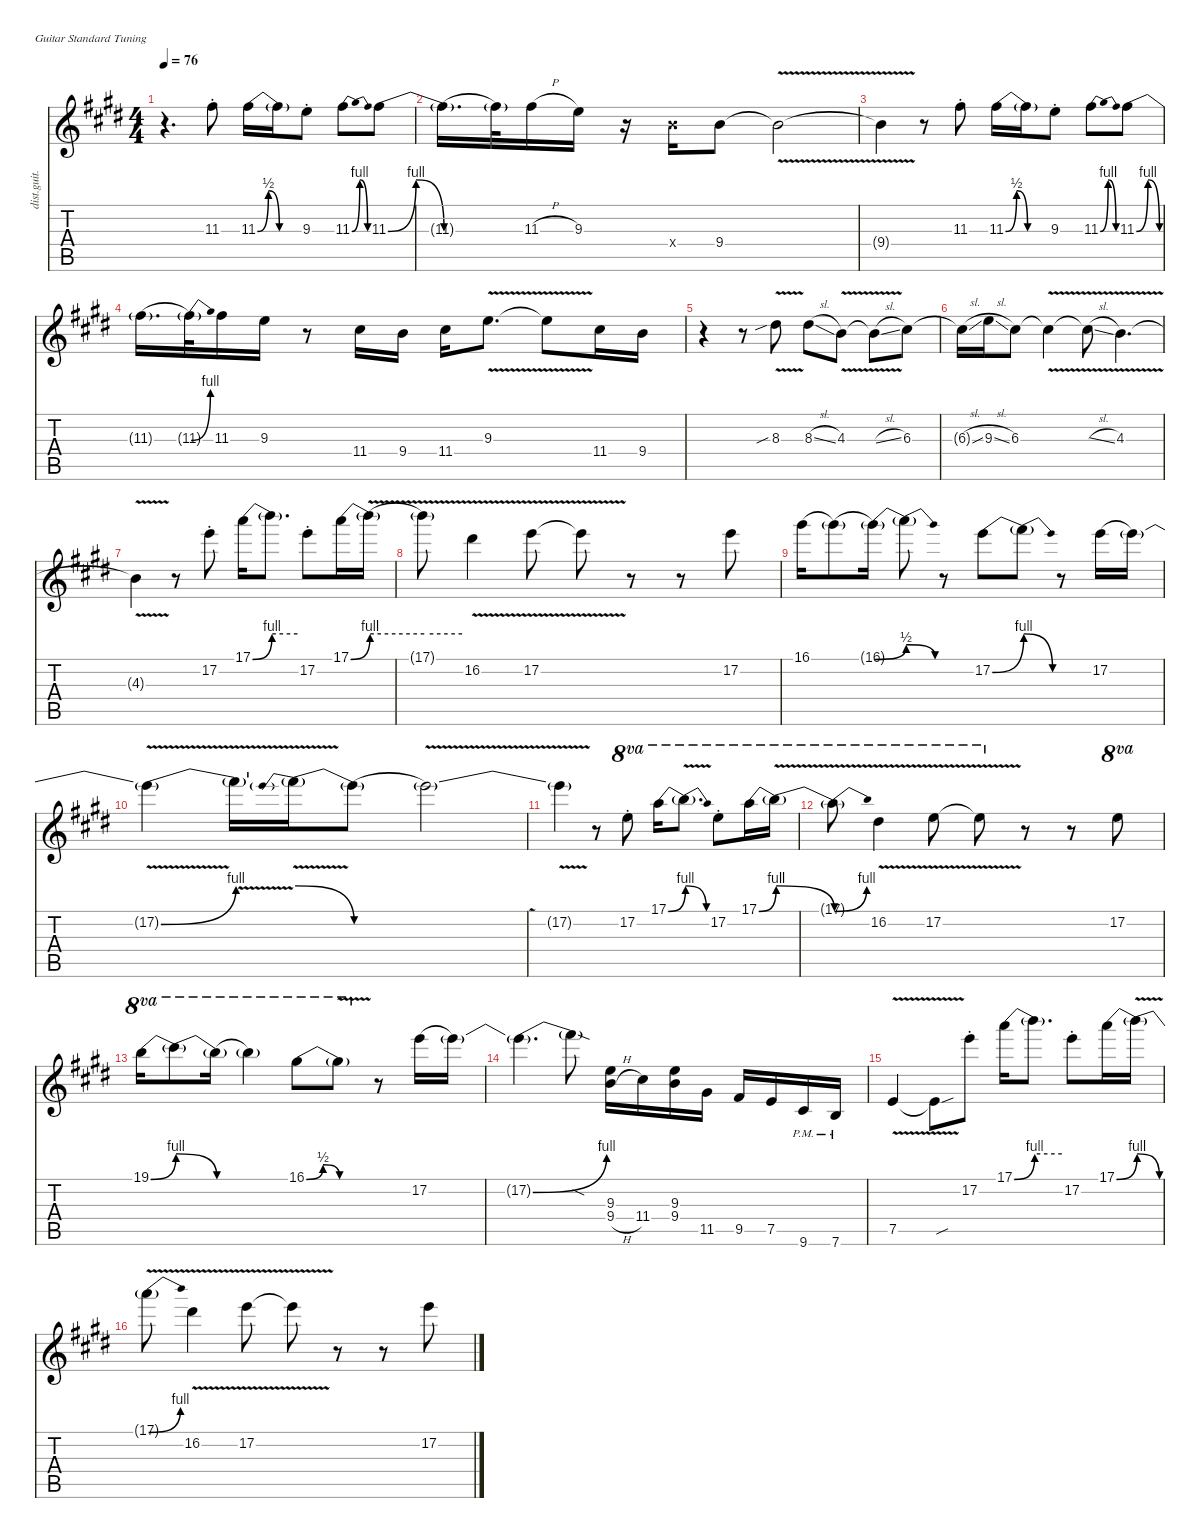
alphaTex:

\defaultSystemsLayout 4
\hideDynamics
\bracketExtendMode nobrackets
\otherSystemsTrackNameOrientation horizontal
\track ("Lead-Guitar" "dist.guit.") {instrument distortionguitar}
\staff {score tabs}
\tuning (E4 B3 G3 D3 A2 E2)
\ts (4 4)
\tempo 76
\clef g2
\ks c#minor
r.4{d dy f} 11.3{st acc #}.8 11.3{be (bendrelease 0 0 30 2 30 2 60 0) acc #}.16 11.3{be (hold 0 0 60 0) t acc #}.16 9.3{st acc forcenatural}.8 11.3{be (bendrelease 0 0 15 4 30 4 45 0) acc #}.8 11.3{be (bendrelease 0 0 30 4 30 4 60 0) acc #}.8 |
11.3{be (hold 0 0 60 0) t acc #}.16{d} 11.3{be (hold 0 0 60 0) t acc #}.32 11.3{h acc #}.16 9.3{acc forcenatural}.16 r.16 9.4{x acc forcenatural}.16 9.4{acc forcenatural}.8 9.4{v t acc forcenatural}.2 |
9.4{v t acc forcenatural}.4 r.8 11.3{st acc #}.8 11.3{be (bendrelease 0 0 30 2 30 2 60 0) acc #}.16 11.3{be (hold 0 0 60 0) t acc #}.16 9.3{st acc forcenatural}.8 11.3{be (bendrelease 0 0 15 4 30 4 45 0) acc #}.8 11.3{be (bendrelease 0 0 30 4 30 4 60 0) acc #}.8 |
11.3{be (hold 0 0 60 0) t acc #}.16{d} 11.3{be (bend 0 0 60 4) t acc #}.32 11.3{acc #}.16 9.3{acc forcenatural}.16 r.8 11.4{acc #}.16 9.4{acc forcenatural}.16 11.4{acc #}.16 9.3{v acc forcenatural}.8{d} 9.3{v t acc forcenatural}.8 11.4{acc #}.16 9.4{acc forcenatural}.16 |
r.4 r.8 8.3{v sib acc #}.8 8.3{sl acc #}.8 4.3{v acc forcenatural}.8 4.3{v sl t acc forcenatural}.8 6.3{acc #}.8 |
6.3{sl t acc #}.16 9.3{sl acc forcenatural}.16 6.3{acc #}.8 6.3{v t acc #}.4 6.3{v sl t acc #}.8 4.3{v acc forcenatural}.4{d} |
4.3{v t acc forcenatural}.4 r.8 17.2{st acc forcenatural}.8 17.1{be (bend 0 0 60 4) acc forcenatural}.16 17.1{be (hold 0 4 60 4) t}.8{d} 17.2{st acc forcenatural}.8 17.1{be (bend 0 0 60 4) acc forcenatural}.16 17.1{be (hold 0 4 60 4) v t}.16 |
17.1{be (hold 0 4 60 4) t}.8 16.2{v acc #}.4 17.2{v acc forcenatural}.8 17.2{v t acc forcenatural}.8 r.8 r.8 17.2{acc forcenatural}.8 |
16.1{be (hold 0 0 60 0) acc #}.16 16.1{be (hold 0 0 60 0) t acc #}.8 16.1{be (bend 0 0 60 2) t acc #}.16 16.1{be (release 0 2 60 0) t}.8 r.8 17.2{be (bend 0 0 60 4) acc forcenatural}.8 17.2{be (release 0 4 60 0) t}.8 r.8 17.2{be (hold 0 0 60 0) acc forcenatural}.16 17.2{t acc forcenatural}.16 |
17.2{be (bend 0 0 60 4) v t acc forcenatural}.4 17.2{v t}.16 17.2{be (prebendrelease 0 4 60 0) t}.16 17.2{be (hold 0 0 60 0) t acc forcenatural}.8 17.2{v t acc forcenatural}.2 |
17.2{v t acc forcenatural}.4 r.8 17.2{st acc forcenatural}.8{ot 8va} 17.1{be (bend 0 0 60 4) acc forcenatural}.16{ot 8va} 17.1{be (release 0 4 60 0) v t}.8{d ot 8va} 17.2{st acc forcenatural}.8{ot 8va} 17.1{be (bend 0 0 60 4) acc forcenatural}.16{ot 8va} 17.1{be (release 0 4 60 0) v t}.16{ot 8va} |
17.1{be (bend 0 0 60 4) v t acc forcenatural}.8{ot 8va} 16.2{v acc #}.4{ot 8va} 17.2{v acc forcenatural}.8{ot 8va} 17.2{v t acc forcenatural}.8{ot 8va} r.8 r.8 17.2{acc forcenatural}.8{ot 8va} |
19.1{be (bend 0 0 60 4) acc forcenatural}.16{ot 8va} 19.1{be (release 0 4 60 0) t}.8{ot 8va} 19.1{be (hold 0 0 60 0) t acc forcenatural}.16{ot 8va} 19.1{be (hold 0 0 60 0) t acc forcenatural}.4{ot 8va} 16.1{be (bendrelease 0 0 30 2 30 2 60 0) acc #}.8{ot 8va} 16.1{be (hold 0 0 60 0) v t acc #}.8{ot 8va} r.8 17.2{be (hold 0 0 60 0) acc forcenatural}.16 17.2{t acc forcenatural}.16 |
17.2{be (bend 0 0 60 4) t acc forcenatural}.4{d} 17.2{sod t}.8 (9.3{acc forcenatural} 9.4{h acc forcenatural}).16 11.4{acc #}.16 (9.3{acc forcenatural} 9.4{acc forcenatural}).16 11.5{acc #}.16 9.5{acc #}.16 7.5{acc forcenatural}.16 9.6{pm acc #}.16 7.6{pm acc forcenatural}.16 |
7.5{v acc forcenatural}.4 7.5{v sou t acc forcenatural}.8 17.2{st acc forcenatural}.8 17.1{be (bend 0 0 60 4) acc forcenatural}.16 17.1{be (hold 0 4 60 4) t}.8{d} 17.2{st acc forcenatural}.8 17.1{be (bend 0 0 60 4) acc forcenatural}.16 17.1{be (release 0 4 60 0) v t}.16 |
17.1{be (bend 0 0 60 4) t acc forcenatural}.8 16.2{v acc #}.4 17.2{v acc forcenatural}.8 17.2{v t acc forcenatural}.8 r.8 r.8 17.2{acc forcenatural}.8
